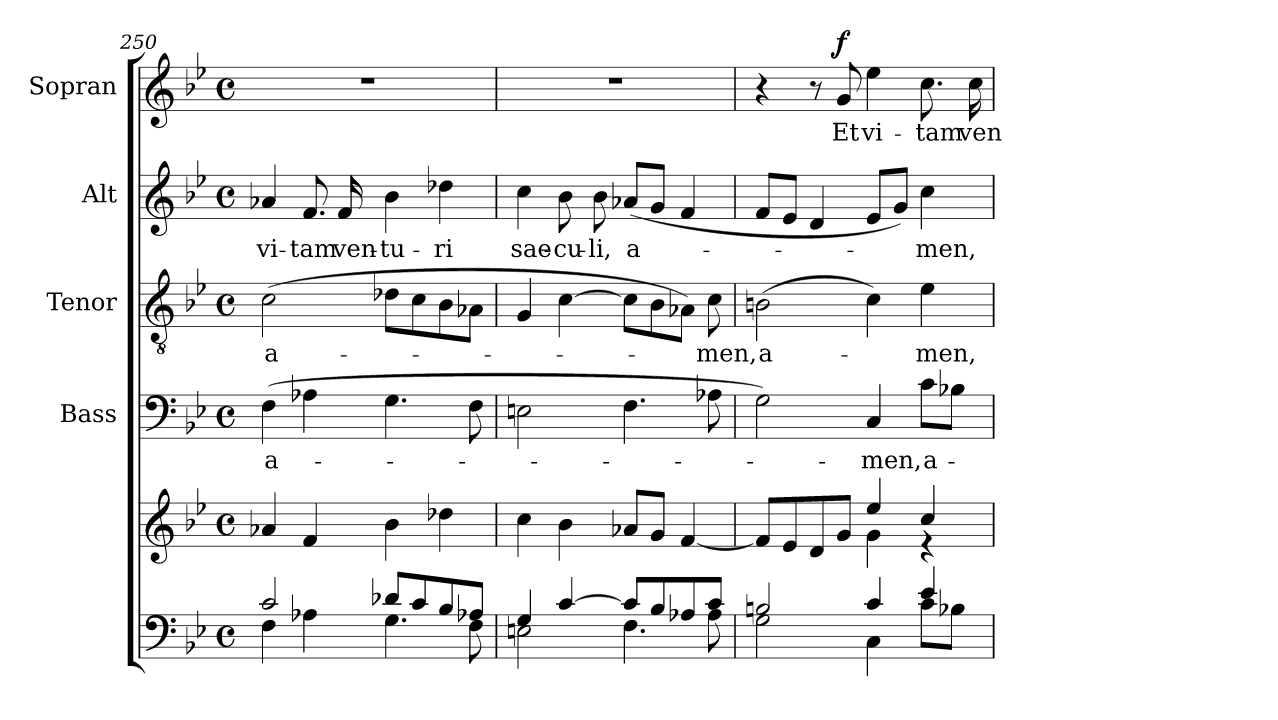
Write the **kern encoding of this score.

**kern	**kern	**kern	**text	**kern	**text	**kern	**text	**kern	**text	**dynam
*part5	*part5	*part4	*part4	*part3	*part3	*part2	*part2	*part1	*part1	*part1
*staff6	*staff5	*staff4	*staff4	*staff3	*staff3	*staff2	*staff2	*staff1	*staff1	*staff1
*	*	*I"Bass	*	*I"Tenor	*	*I"Alt	*	*I"Sopran	*	*
*	*	*I'B.	*	*I'T.	*	*I'A.	*	*I'S.	*	*
*clefF4	*clefG2	*clefF4	*	*clefGv2	*	*clefG2	*	*clefG2	*	*
*k[b-e-]	*k[b-e-]	*k[b-e-]	*	*k[b-e-]	*	*k[b-e-]	*	*k[b-e-]	*	*
*B-:	*B-:	*B-:	*	*B-:	*	*B-:	*	*B-:	*	*
*M4/4	*M4/4	*M4/4	*	*M4/4	*	*M4/4	*	*M4/4	*	*
*met(c)	*met(c)	*met(c)	*	*met(c)	*	*met(c)	*	*met(c)	*	*
=250	=250	=250	=250	=250	=250	=250	=250	=250	=250	=250
*^	*	*	*	*	*	*	*	*	*	*
!	!	!	!	!LO:LY:b	!	!LO:LY:b	!	!LO:LY:b	!	!	!
2c/	4F\	4a-X/	(>4F\	a-	(>2c\	a-	4a-X/	vi-	1r	.	.
!	!	!	!	!	!	!	!	!LO:LY:b	!	!	!
.	4A-X\	4f/	4A-X\	.	.	.	8.f/	-tam	.	.	.
!	!	!	!	!	!	!	!	!LO:LY:b	!	!	!
.	.	.	.	.	.	.	16f/	ven-	.	.	.
!	!	!	!	!	!	!	!	!LO:LY:b	!	!	!
8d-X/L	4.G\	4b-\	4.G\	.	8d-X\L	.	4b-\	-tu-	.	.	.
8c/	.	.	.	.	8c\	.	.	.	.	.	.
!	!	!	!	!	!	!	!	!LO:LY:b	!	!	!
8B-/	.	4dd-X\	.	.	8B-\	.	4dd-X\	-ri	.	.	.
8A-X/J	8F\	.	8F\	.	8A-X\J	.	.	.	.	.	.
!!LO:LB:g=z
=251	=251	=251	=251	=251	=251	=251	=251	=251	=251	=251	=251
!	!	!	!	!	!	!	!	!LO:LY:b	!	!	!
4G/	2En\	4cc\	2En\	.	4G/	.	4cc\	sae-	1r	.	.
!	!	!	!	!	!	!	!	!LO:LY:b	!	!	!
[>4c/	.	4b-\	.	.	[4c\	.	8b-\	-cu-	.	.	.
!	!	!	!	!	!	!	!	!LO:LY:b	!	!	!
.	.	.	.	.	.	.	8b-\	-li,	.	.	.
!	!	!	!	!	!	!	!	!LO:LY:b	!	!	!
8c/L]	4.F\	8a-X/L	4.F\	.	8c\L]	.	(>8a-X/L	a-	.	.	.
8B-/	.	8g/J	.	.	8B-\	.	8g/J	.	.	.	.
8A-X/	.	[4f/	.	.	8A-X\J)	.	4f/	.	.	.	.
!	!	!	!	!	!	!LO:LY:b	!	!	!	!	!
8c/J	8A-\	.	8A-X\	.	8c\	-men,	.	.	.	.	.
=252	=252	=252	=252	=252	=252	=252	=252	=252	=252	=252	=252
*	*	*^	*	*	*	*	*	*	*	*	*
!	!	!	!	!	!	!	!LO:LY:b	!	!	!	!	!
2Bn/	2G\	8f/L]	2ryy	2G\)	.	(>2Bn\	a-	8f/L	.	4r	.	.
.	.	8e-/	.	.	.	.	.	8e-/J	.	.	.	.
.	.	8d/	.	.	.	.	.	4d/	.	8r	.	.
!	!	!	!	!	!	!	!	!	!	!	!LO:LY:b	!LO:DY:a
.	.	8g/J	.	.	.	.	.	.	.	8g/	Et	f
!	!	!	!	!	!LO:LY:b	!	!	!	!	!	!LO:LY:b	!
4c/	4C\	4ee-/	4g\	4C/	-men,	4c\)	.	8e-/L	.	4ee-\	vi-	.
.	.	.	.	.	.	.	.	8g/J)	.	.	.	.
!	!	!	!	!	!LO:LY:b	!	!LO:LY:b	!	!LO:LY:b	!	!LO:LY:b	!
4e-/	8c\L	4cc/	4re	8c\L	a-	4e-\	-men,	4cc\	-men,	8.cc\	-tam	.
.	8B-X\J	.	.	8B-X\J	.	.	.	.	.	.	.	.
!	!	!	!	!	!	!	!	!	!	!	!LO:LY:b	!
.	.	.	.	.	.	.	.	.	.	16cc\	ven-	.
*v	*v	*	*	*	*	*	*	*	*	*	*	*
*	*v	*v	*	*	*	*	*	*	*	*	*
=	=	=	=	=	=	=	=	=	=	=
*-	*-	*-	*-	*-	*-	*-	*-	*-	*-	*-
